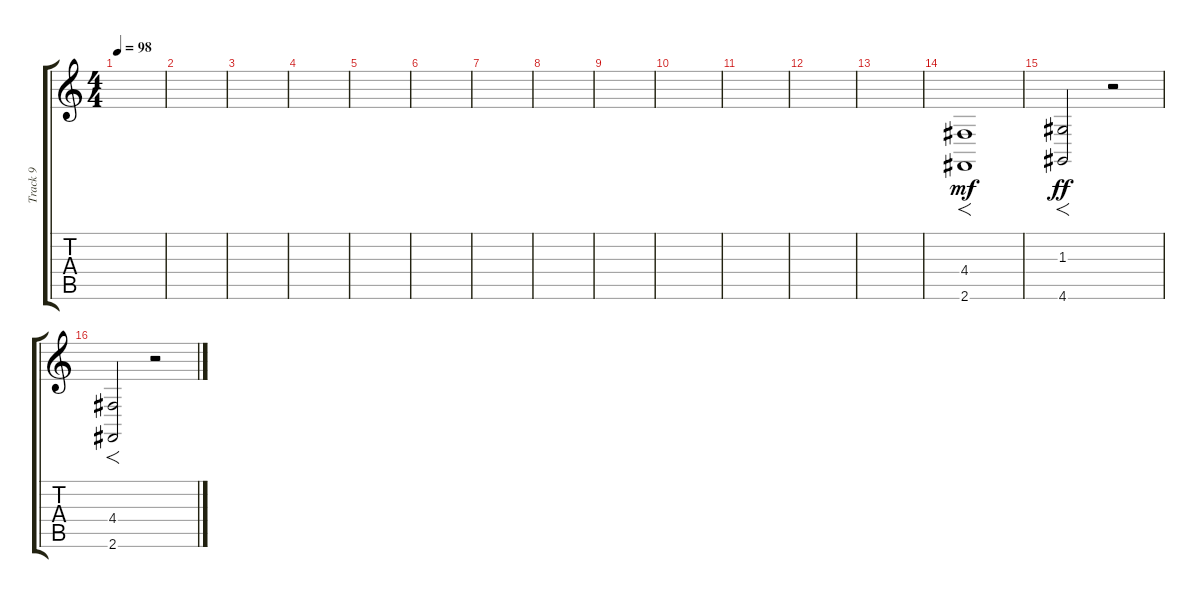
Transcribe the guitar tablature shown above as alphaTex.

\track ("Track 9" "Track 9") {instrument stringensemble1}
\staff {score tabs}
\tuning (E4 B3 G3 D3 A2 E2) {hide}
\ts (4 4)
\tempo 98
\clef g2
\ks c
|
|
|
|
|
|
|
|
|
|
|
|
|
(4.4 2.6).1{f dy mf volume 13 instrument stringensemble1} |
(1.3 4.6).2{f dy ff} r.2 |
(4.4 2.6).2{f} r.2
